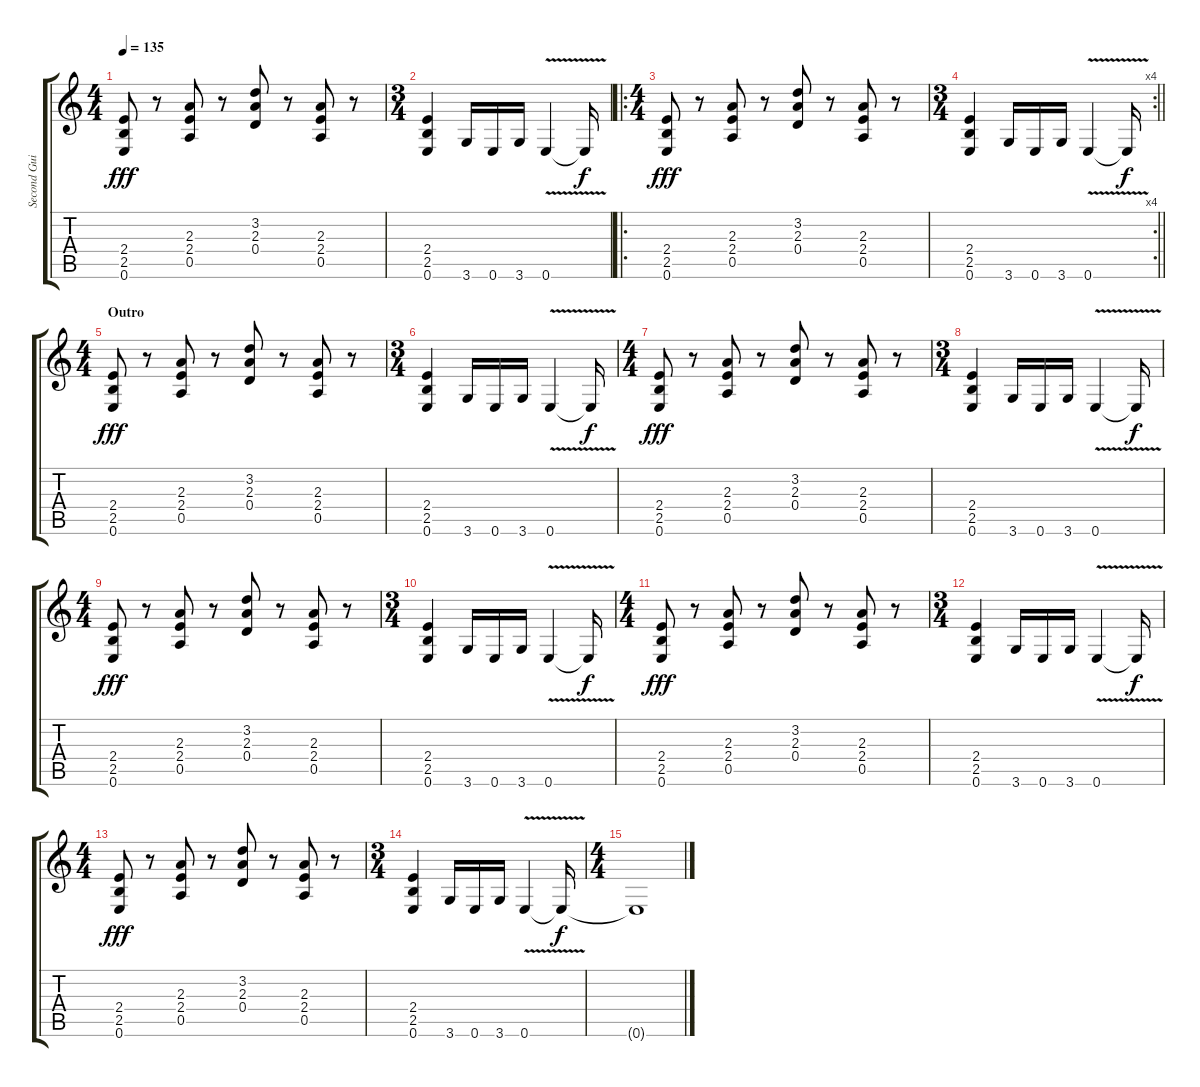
\track ("Second Guitar" "Second Gui") {instrument overdrivenguitar}
\staff {score tabs}
\tuning (E4 B3 G3 D3 A2 E2) {hide}
\ts (4 4)
\tempo 135
\clef g2
\ks c
(2.4 2.5 0.6).8{dy fff} r.8 (2.3 2.4 0.5).8 r.8 (3.2 2.3 0.4).8 r.8 (2.3 2.4 0.5).8 r.8 |
\ts (3 4)
(2.4 2.5 0.6).4 3.6.16 0.6.16 3.6.16 0.6{v}.4 0.6{t}.16{dy f} |
\ro
\ts (4 4)
(2.4 2.5 0.6).8{dy fff} r.8 (2.3 2.4 0.5).8 r.8 (3.2 2.3 0.4).8 r.8 (2.3 2.4 0.5).8 r.8 |
\rc 4
\ts (3 4)
\barLineRight lightlight
(2.4 2.5 0.6).4 3.6.16 0.6.16 3.6.16 0.6{v}.4 0.6{t}.16{dy f} |
\ts (4 4)
\section ("" "Outro")
(2.4 2.5 0.6).8{dy fff} r.8 (2.3 2.4 0.5).8 r.8 (3.2 2.3 0.4).8 r.8 (2.3 2.4 0.5).8 r.8 |
\ts (3 4)
(2.4 2.5 0.6).4 3.6.16 0.6.16 3.6.16 0.6{v}.4 0.6{t}.16{dy f} |
\ts (4 4)
(2.4 2.5 0.6).8{dy fff} r.8 (2.3 2.4 0.5).8 r.8 (3.2 2.3 0.4).8 r.8 (2.3 2.4 0.5).8 r.8 |
\ts (3 4)
(2.4 2.5 0.6).4 3.6.16 0.6.16 3.6.16 0.6{v}.4 0.6{t}.16{dy f} |
\ts (4 4)
(2.4 2.5 0.6).8{dy fff} r.8 (2.3 2.4 0.5).8 r.8 (3.2 2.3 0.4).8 r.8 (2.3 2.4 0.5).8 r.8 |
\ts (3 4)
(2.4 2.5 0.6).4 3.6.16 0.6.16 3.6.16 0.6{v}.4 0.6{t}.16{dy f} |
\ts (4 4)
(2.4 2.5 0.6).8{dy fff} r.8 (2.3 2.4 0.5).8 r.8 (3.2 2.3 0.4).8 r.8 (2.3 2.4 0.5).8 r.8 |
\ts (3 4)
(2.4 2.5 0.6).4 3.6.16 0.6.16 3.6.16 0.6{v}.4 0.6{t}.16{dy f} |
\ts (4 4)
(2.4 2.5 0.6).8{dy fff} r.8 (2.3 2.4 0.5).8 r.8 (3.2 2.3 0.4).8 r.8 (2.3 2.4 0.5).8 r.8 |
\ts (3 4)
(2.4 2.5 0.6).4 3.6.16 0.6.16 3.6.16 0.6{v}.4 0.6{t}.16{dy f} |
\ts (4 4)
0.6{t}.1
